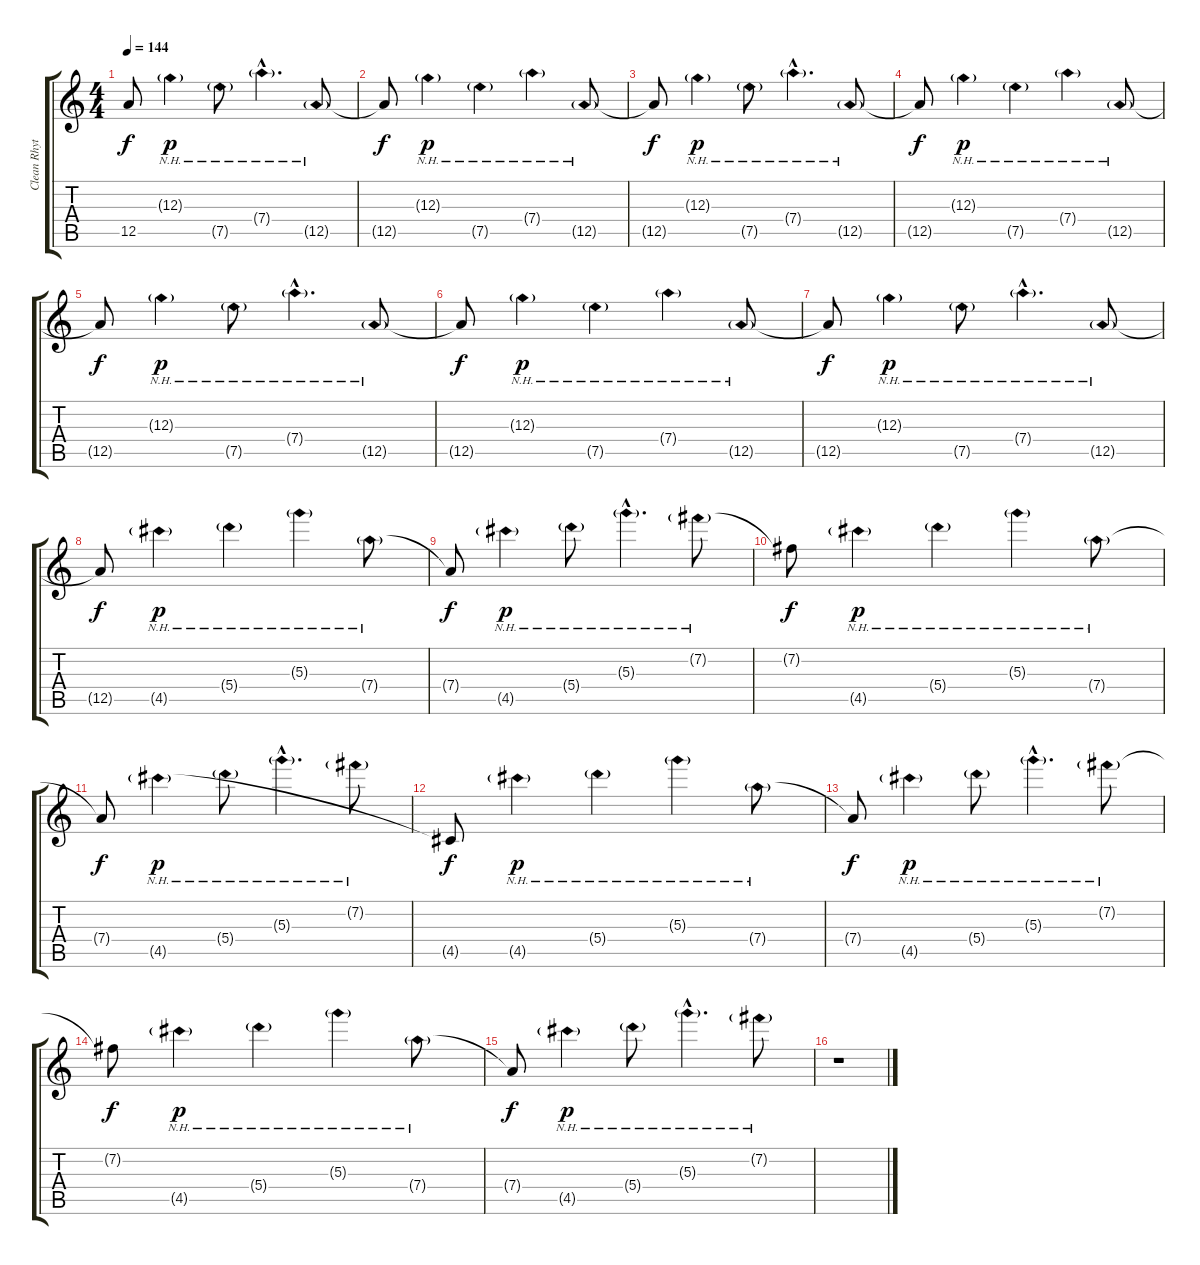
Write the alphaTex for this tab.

\track ("Clean Rhythm Echo" "Clean Rhyt") {instrument acousticguitarsteel}
\staff {score tabs}
\tuning (E4 B3 G3 D3 A2 E2) {hide}
\ts (4 4)
\tempo 144
\clef g2
\ks c
12.5{t}.8{dy f} 12.3{nh g}.4{dy p} 7.5{nh g}.8 7.4{nh g hac}.4{d} 12.5{nh g}.8 |
12.5{t}.8{dy f} 12.3{nh g}.4{dy p} 7.5{nh g}.4 7.4{nh g}.4 12.5{nh g}.8 |
12.5{t}.8{dy f} 12.3{nh g}.4{dy p} 7.5{nh g}.8 7.4{nh g hac}.4{d} 12.5{nh g}.8 |
12.5{t}.8{dy f} 12.3{nh g}.4{dy p} 7.5{nh g}.4 7.4{nh g}.4 12.5{nh g}.8 |
12.5{t}.8{dy f} 12.3{nh g}.4{dy p} 7.5{nh g}.8 7.4{nh g hac}.4{d} 12.5{nh g}.8 |
12.5{t}.8{dy f} 12.3{nh g}.4{dy p} 7.5{nh g}.4 7.4{nh g}.4 12.5{nh g}.8 |
12.5{t}.8{dy f} 12.3{nh g}.4{dy p} 7.5{nh g}.8 7.4{nh g hac}.4{d} 12.5{nh g}.8 |
12.5{t}.8{dy f} 4.5{nh g}.4{dy p} 5.4{nh g}.4 5.3{nh g}.4 7.4{nh g}.8 |
7.4{t}.8{dy f} 4.5{nh g}.4{dy p} 5.4{nh g}.8 5.3{nh g hac}.4{d} 7.2{nh g}.8 |
7.2{t}.8{dy f} 4.5{nh g}.4{dy p} 5.4{nh g}.4 5.3{nh g}.4 7.4{nh g}.8 |
7.4{t}.8{dy f} 4.5{nh g}.4{dy p} 5.4{nh g}.8 5.3{nh g hac}.4{d} 7.2{nh g}.8 |
4.5{t}.8{dy f} 4.5{nh g}.4{dy p} 5.4{nh g}.4 5.3{nh g}.4 7.4{nh g}.8 |
7.4{t}.8{dy f} 4.5{nh g}.4{dy p} 5.4{nh g}.8 5.3{nh g hac}.4{d} 7.2{nh g}.8 |
7.2{t}.8{dy f} 4.5{nh g}.4{dy p} 5.4{nh g}.4 5.3{nh g}.4 7.4{nh g}.8 |
7.4{t}.8{dy f} 4.5{nh g}.4{dy p} 5.4{nh g}.8 5.3{nh g hac}.4{d} 7.2{nh g}.8 |
r.1
